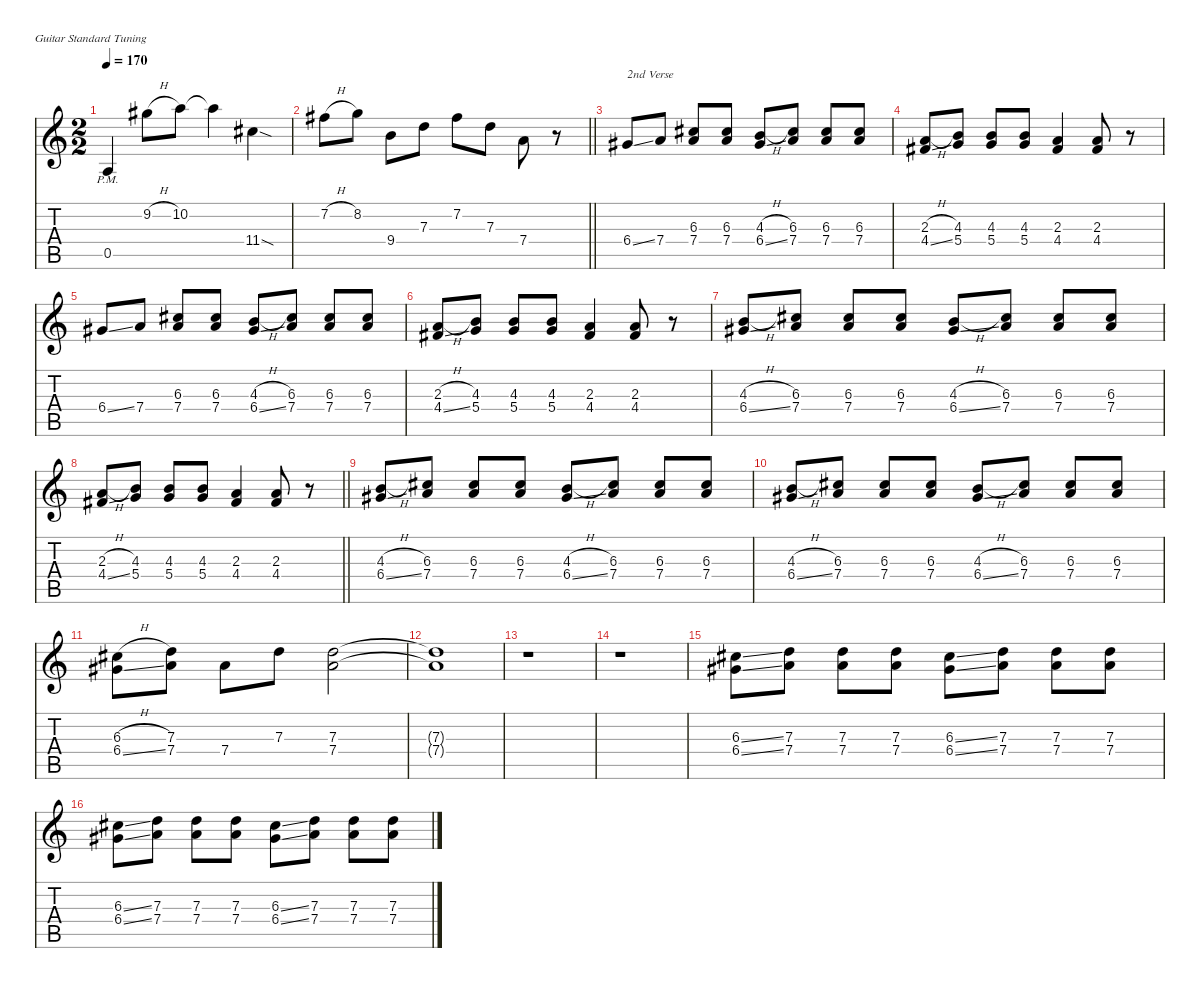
\defaultSystemsLayout 4
\hideDynamics
\bracketExtendMode nobrackets
\singleTrackTrackNamePolicy hidden
\multiTrackTrackNamePolicy hidden
\firstSystemTrackNameMode fullname
\firstSystemTrackNameOrientation horizontal
\otherSystemsTrackNameOrientation horizontal
\track ("Electric guitar" "el.guit.") {instrument electricguitarclean}
\staff {score tabs}
\tuning (E4 B3 G3 D3 A2 E2)
\ts (2 2)
\tempo 170
\clef g2
\ks c
0.5{pm}.4{dy f beam Up} 9.2{h acc #}.8{beam Down} 10.2.8{beam Down} 10.2{t}.4{beam Down} 11.4{sod acc #}.4{beam Down} |
\barLineRight lightlight
7.2{h acc #}.8{beam Down} 8.2.8{beam Down} 9.4.8{beam Down} 7.3.8{beam Down} 7.2{acc #}.8{beam Down} 7.3.8{beam Down} 7.4.8{beam Down} r.8{beam Down} |
6.4{ss acc #}.8{txt "2nd Verse" beam Up} 7.4.8{beam Up} (6.3{acc #} 7.4).8{beam Up} (6.3{acc #} 7.4).8{beam Up} (4.3{h} 6.4{ss acc #}).8{beam Up} (6.3{acc #} 7.4).8{beam Up} (6.3{acc #} 7.4).8{beam Up} (6.3{acc #} 7.4).8{beam Up} |
(2.3{h} 4.4{ss acc #}).8{beam Up} (4.3 5.4).8{beam Up} (4.3 5.4).8{beam Up} (4.3 5.4).8{beam Up} (2.3 4.4{acc #}).4{beam Up} (2.3 4.4{acc #}).8{beam Up} r.8{beam Up} |
6.4{ss acc #}.8{beam Up} 7.4.8{beam Up} (6.3{acc #} 7.4).8{beam Up} (6.3{acc #} 7.4).8{beam Up} (4.3{h} 6.4{ss acc #}).8{beam Up} (6.3{acc #} 7.4).8{beam Up} (6.3{acc #} 7.4).8{beam Up} (6.3{acc #} 7.4).8{beam Up} |
(2.3{h} 4.4{ss acc #}).8{beam Up} (4.3 5.4).8{beam Up} (4.3 5.4).8{beam Up} (4.3 5.4).8{beam Up} (2.3 4.4{acc #}).4{beam Up} (2.3 4.4{acc #}).8{beam Up} r.8{beam Up} |
(4.3{h} 6.4{ss acc #}).8{beam Up} (6.3{acc #} 7.4).8{beam Up} (6.3{acc #} 7.4).8{beam Up} (6.3{acc #} 7.4).8{beam Up} (4.3{h} 6.4{ss acc #}).8{beam Up} (6.3{acc #} 7.4).8{beam Up} (6.3{acc #} 7.4).8{beam Up} (6.3{acc #} 7.4).8{beam Up} |
\barLineRight lightlight
(2.3{h} 4.4{ss acc #}).8{beam Up} (4.3 5.4).8{beam Up} (4.3 5.4).8{beam Up} (4.3 5.4).8{beam Up} (2.3 4.4{acc #}).4{beam Up} (2.3 4.4{acc #}).8{beam Up} r.8{beam Up} |
(4.3{h} 6.4{ss acc #}).8{beam Up} (6.3{acc #} 7.4).8{beam Up} (6.3{acc #} 7.4).8{beam Up} (6.3{acc #} 7.4).8{beam Up} (4.3{h} 6.4{ss acc #}).8{beam Up} (6.3{acc #} 7.4).8{beam Up} (6.3{acc #} 7.4).8{beam Up} (6.3{acc #} 7.4).8{beam Up} |
(4.3{h} 6.4{ss acc #}).8{beam Up} (6.3{acc #} 7.4).8{beam Up} (6.3{acc #} 7.4).8{beam Up} (6.3{acc #} 7.4).8{beam Up} (4.3{h} 6.4{ss acc #}).8{beam Up} (6.3{acc #} 7.4).8{beam Up} (6.3{acc #} 7.4).8{beam Up} (6.3{acc #} 7.4).8{beam Up} |
(6.3{h acc #} 6.4{ss acc #}).8{beam Down} (7.3 7.4).8{beam Down} 7.4.8{beam Down} 7.3.8{beam Down} (7.3 7.4).2{beam Down} |
(7.3{t} 7.4{t}).1{beam Down} |
r.1{beam Down} |
r.1{beam Down} |
(6.3{ss acc #} 6.4{ss acc #}).8{beam Down} (7.3 7.4).8{beam Down} (7.3 7.4).8{beam Down} (7.3 7.4).8{beam Down} (6.3{ss acc #} 6.4{ss acc #}).8{beam Down} (7.3 7.4).8{beam Down} (7.3 7.4).8{beam Down} (7.3 7.4).8{beam Down} |
(6.3{ss acc #} 6.4{ss acc #}).8{beam Down} (7.3 7.4).8{beam Down} (7.3 7.4).8{beam Down} (7.3 7.4).8{beam Down} (6.3{ss acc #} 6.4{ss acc #}).8{beam Down} (7.3 7.4).8{beam Down} (7.3 7.4).8{beam Down} (7.3 7.4).8{beam Down}
